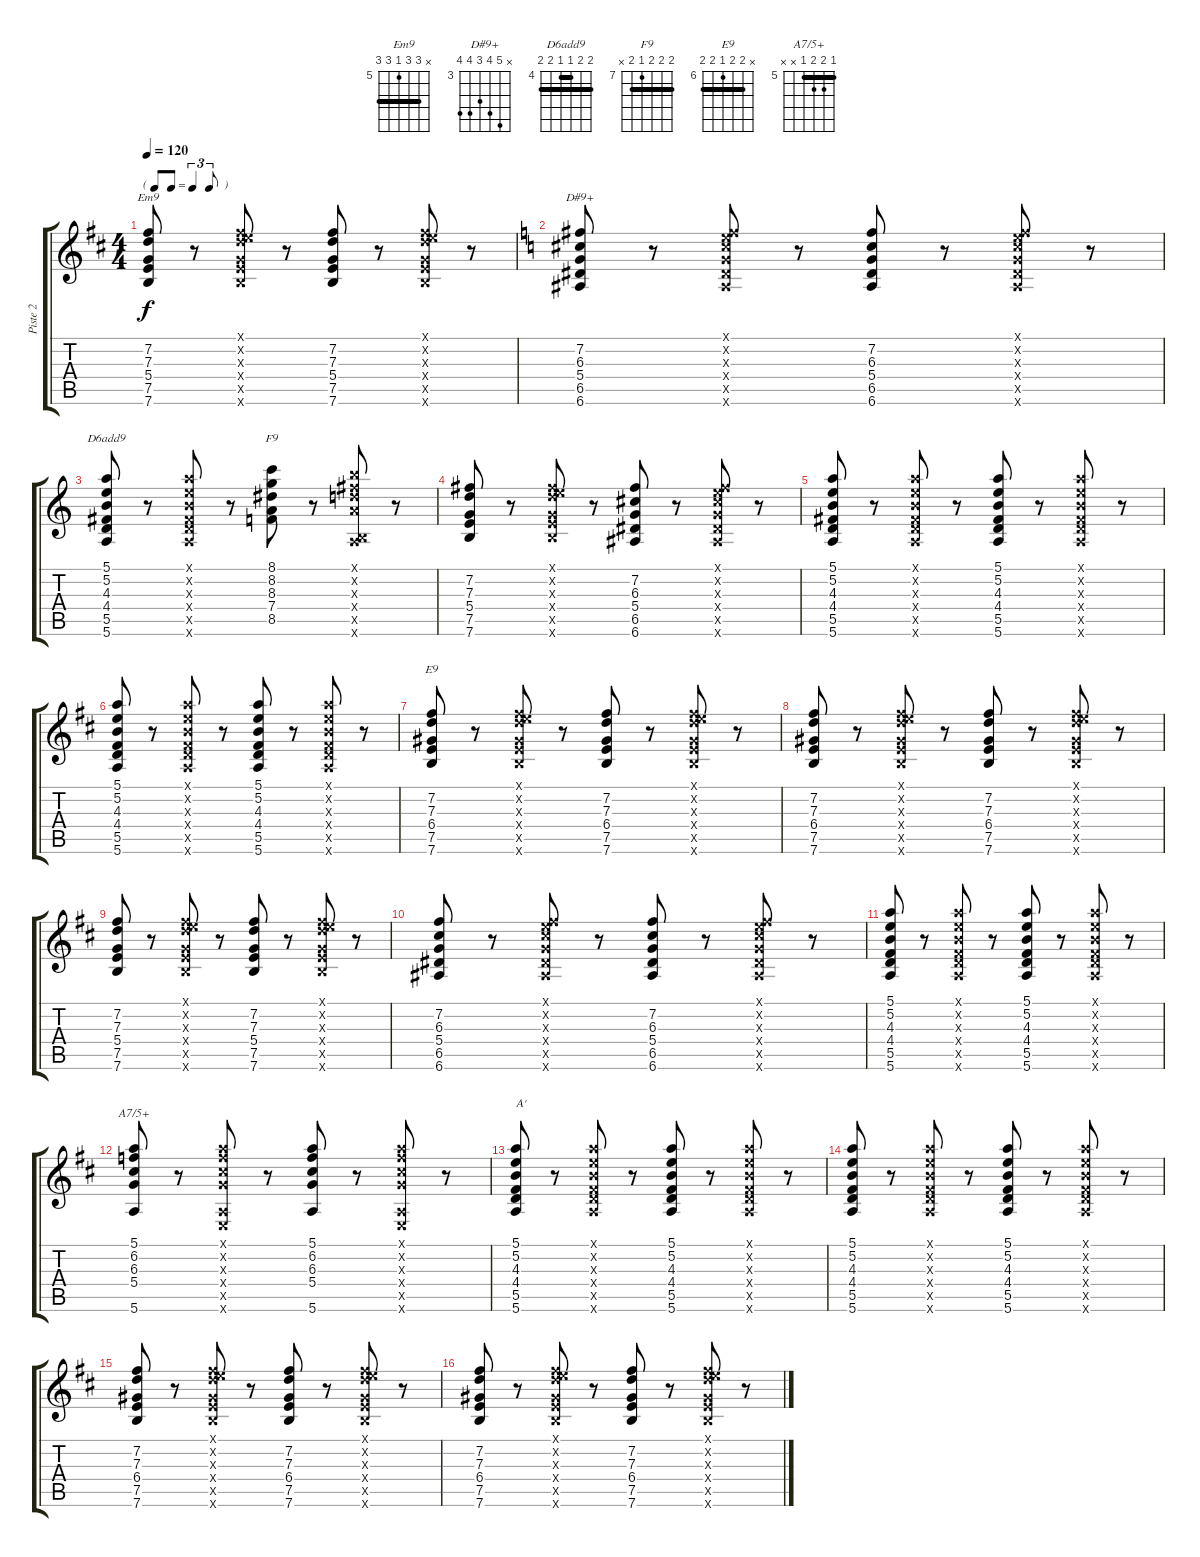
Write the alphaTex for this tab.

\track ("Piste 2" "Piste 2") {instrument acousticguitarsteel}
\staff {score tabs}
\tuning (E4 B3 G3 D3 A2 E2) {hide}
\chord ("Em9" x 7 7 5 7 7) {firstfret 5 barre 7}
\chord ("D#9+" x 7 6 5 6 6) {firstfret 3}
\chord ("D6add9" 5 5 4 4 5 5) {firstfret 4 barre (4 5)}
\chord ("F9" 8 8 8 7 8 x) {firstfret 7 barre 8}
\chord ("E9" x 7 7 6 7 7) {firstfret 6 barre 7}
\chord ("A7/5+" 5 6 6 5 x x) {firstfret 5 barre 5}
\ts (4 4)
\tf triplet8th
\tempo 120
\clef g2
\ks d
(7.2 7.3 5.4 7.5 7.6).8{ch "Em9" dy f} r.8 (0.1{x} 7.2{x} 7.3{x} 5.4{x} 7.5{x} 7.6{x}).8 r.8 (7.2 7.3 5.4 7.5 7.6).8 r.8 (0.1{x} 7.2{x} 7.3{x} 5.4{x} 7.5{x} 7.6{x}).8 r.8 |
\ks c
(7.2 6.3 5.4 6.5 6.6).8{ch "D#9+"} r.8 (0.1{x} 7.2{x} 6.3{x} 5.4{x} 6.5{x} 6.6{x}).8 r.8 (7.2 6.3 5.4 6.5 6.6).8 r.8 (0.1{x} 7.2{x} 6.3{x} 5.4{x} 6.5{x} 6.6{x}).8 r.8 |
(5.1 5.2 4.3 4.4 5.5 5.6).8{ch "D6add9"} r.8 (5.1{x} 5.2{x} 4.3{x} 4.4{x} 5.5{x} 5.6{x}).8 r.8 (8.1 8.2 8.3 7.4 8.5).8{ch "F9"} r.8 (7.1{x} 7.2{x} 7.3{x} 7.4{x} 0.5{x} 7.6{x}).8 r.8 |
(7.2 7.3 5.4 7.5 7.6).8 r.8 (0.1{x} 7.2{x} 7.3{x} 5.4{x} 7.5{x} 7.6{x}).8 r.8 (7.2 6.3 5.4 6.5 6.6).8 r.8 (0.1{x} 7.2{x} 6.3{x} 5.4{x} 6.5{x} 6.6{x}).8 r.8 |
(5.1 5.2 4.3 4.4 5.5 5.6).8 r.8 (5.1{x} 5.2{x} 4.3{x} 4.4{x} 5.5{x} 5.6{x}).8 r.8 (5.1 5.2 4.3 4.4 5.5 5.6).8 r.8 (5.1{x} 5.2{x} 4.3{x} 4.4{x} 5.5{x} 5.6{x}).8 r.8 |
\ks d
(5.1 5.2 4.3 4.4 5.5 5.6).8 r.8 (5.1{x} 5.2{x} 4.3{x} 4.4{x} 5.5{x} 5.6{x}).8 r.8 (5.1 5.2 4.3 4.4 5.5 5.6).8 r.8 (5.1{x} 5.2{x} 4.3{x} 4.4{x} 5.5{x} 5.6{x}).8 r.8 |
(7.2 7.3 6.4 7.5 7.6).8{ch "E9"} r.8 (0.1{x} 7.2{x} 7.3{x} 6.4{x} 7.5{x} 7.6{x}).8 r.8 (7.2 7.3 6.4 7.5 7.6).8 r.8 (0.1{x} 7.2{x} 7.3{x} 6.4{x} 7.5{x} 7.6{x}).8 r.8 |
(7.2 7.3 6.4 7.5 7.6).8 r.8 (0.1{x} 7.2{x} 7.3{x} 6.4{x} 7.5{x} 7.6{x}).8 r.8 (7.2 7.3 6.4 7.5 7.6).8 r.8 (0.1{x} 7.2{x} 7.3{x} 6.4{x} 7.5{x} 7.6{x}).8 r.8 |
(7.2 7.3 5.4 7.5 7.6).8 r.8 (0.1{x} 7.2{x} 7.3{x} 5.4{x} 7.5{x} 7.6{x}).8 r.8 (7.2 7.3 5.4 7.5 7.6).8 r.8 (0.1{x} 7.2{x} 7.3{x} 5.4{x} 7.5{x} 7.6{x}).8 r.8 |
(7.2 6.3 5.4 6.5 6.6).8 r.8 (0.1{x} 7.2{x} 6.3{x} 5.4{x} 6.5{x} 6.6{x}).8 r.8 (7.2 6.3 5.4 6.5 6.6).8 r.8 (0.1{x} 7.2{x} 6.3{x} 5.4{x} 6.5{x} 6.6{x}).8 r.8 |
(5.1 5.2 4.3 4.4 5.5 5.6).8 r.8 (5.1{x} 5.2{x} 4.3{x} 4.4{x} 5.5{x} 5.6{x}).8 r.8 (5.1 5.2 4.3 4.4 5.5 5.6).8 r.8 (5.1{x} 5.2{x} 4.3{x} 4.4{x} 5.5{x} 5.6{x}).8 r.8 |
(5.1 6.2 6.3 5.4 5.6).8{ch "A7/5+"} r.8 (5.1{x} 6.2{x} 6.3{x} 5.4{x} 0.5{x} 0.6{x}).8 r.8 (5.1 6.2 6.3 5.4 5.6).8 r.8 (5.1{x} 6.2{x} 6.3{x} 5.4{x} 0.5{x} 0.6{x}).8 r.8 |
(5.1 5.2 4.3 4.4 5.5 5.6).8{txt "A'"} r.8 (5.1{x} 5.2{x} 4.3{x} 4.4{x} 5.5{x} 5.6{x}).8 r.8 (5.1 5.2 4.3 4.4 5.5 5.6).8 r.8 (5.1{x} 5.2{x} 4.3{x} 4.4{x} 5.5{x} 5.6{x}).8 r.8 |
(5.1 5.2 4.3 4.4 5.5 5.6).8 r.8 (5.1{x} 5.2{x} 4.3{x} 4.4{x} 5.5{x} 5.6{x}).8 r.8 (5.1 5.2 4.3 4.4 5.5 5.6).8 r.8 (5.1{x} 5.2{x} 4.3{x} 4.4{x} 5.5{x} 5.6{x}).8 r.8 |
(7.2 7.3 6.4 7.5 7.6).8 r.8 (0.1{x} 7.2{x} 7.3{x} 6.4{x} 7.5{x} 7.6{x}).8 r.8 (7.2 7.3 6.4 7.5 7.6).8 r.8 (0.1{x} 7.2{x} 7.3{x} 6.4{x} 7.5{x} 7.6{x}).8 r.8 |
(7.2 7.3 6.4 7.5 7.6).8 r.8 (0.1{x} 7.2{x} 7.3{x} 6.4{x} 7.5{x} 7.6{x}).8 r.8 (7.2 7.3 6.4 7.5 7.6).8 r.8 (0.1{x} 7.2{x} 7.3{x} 6.4{x} 7.5{x} 7.6{x}).8 r.8
